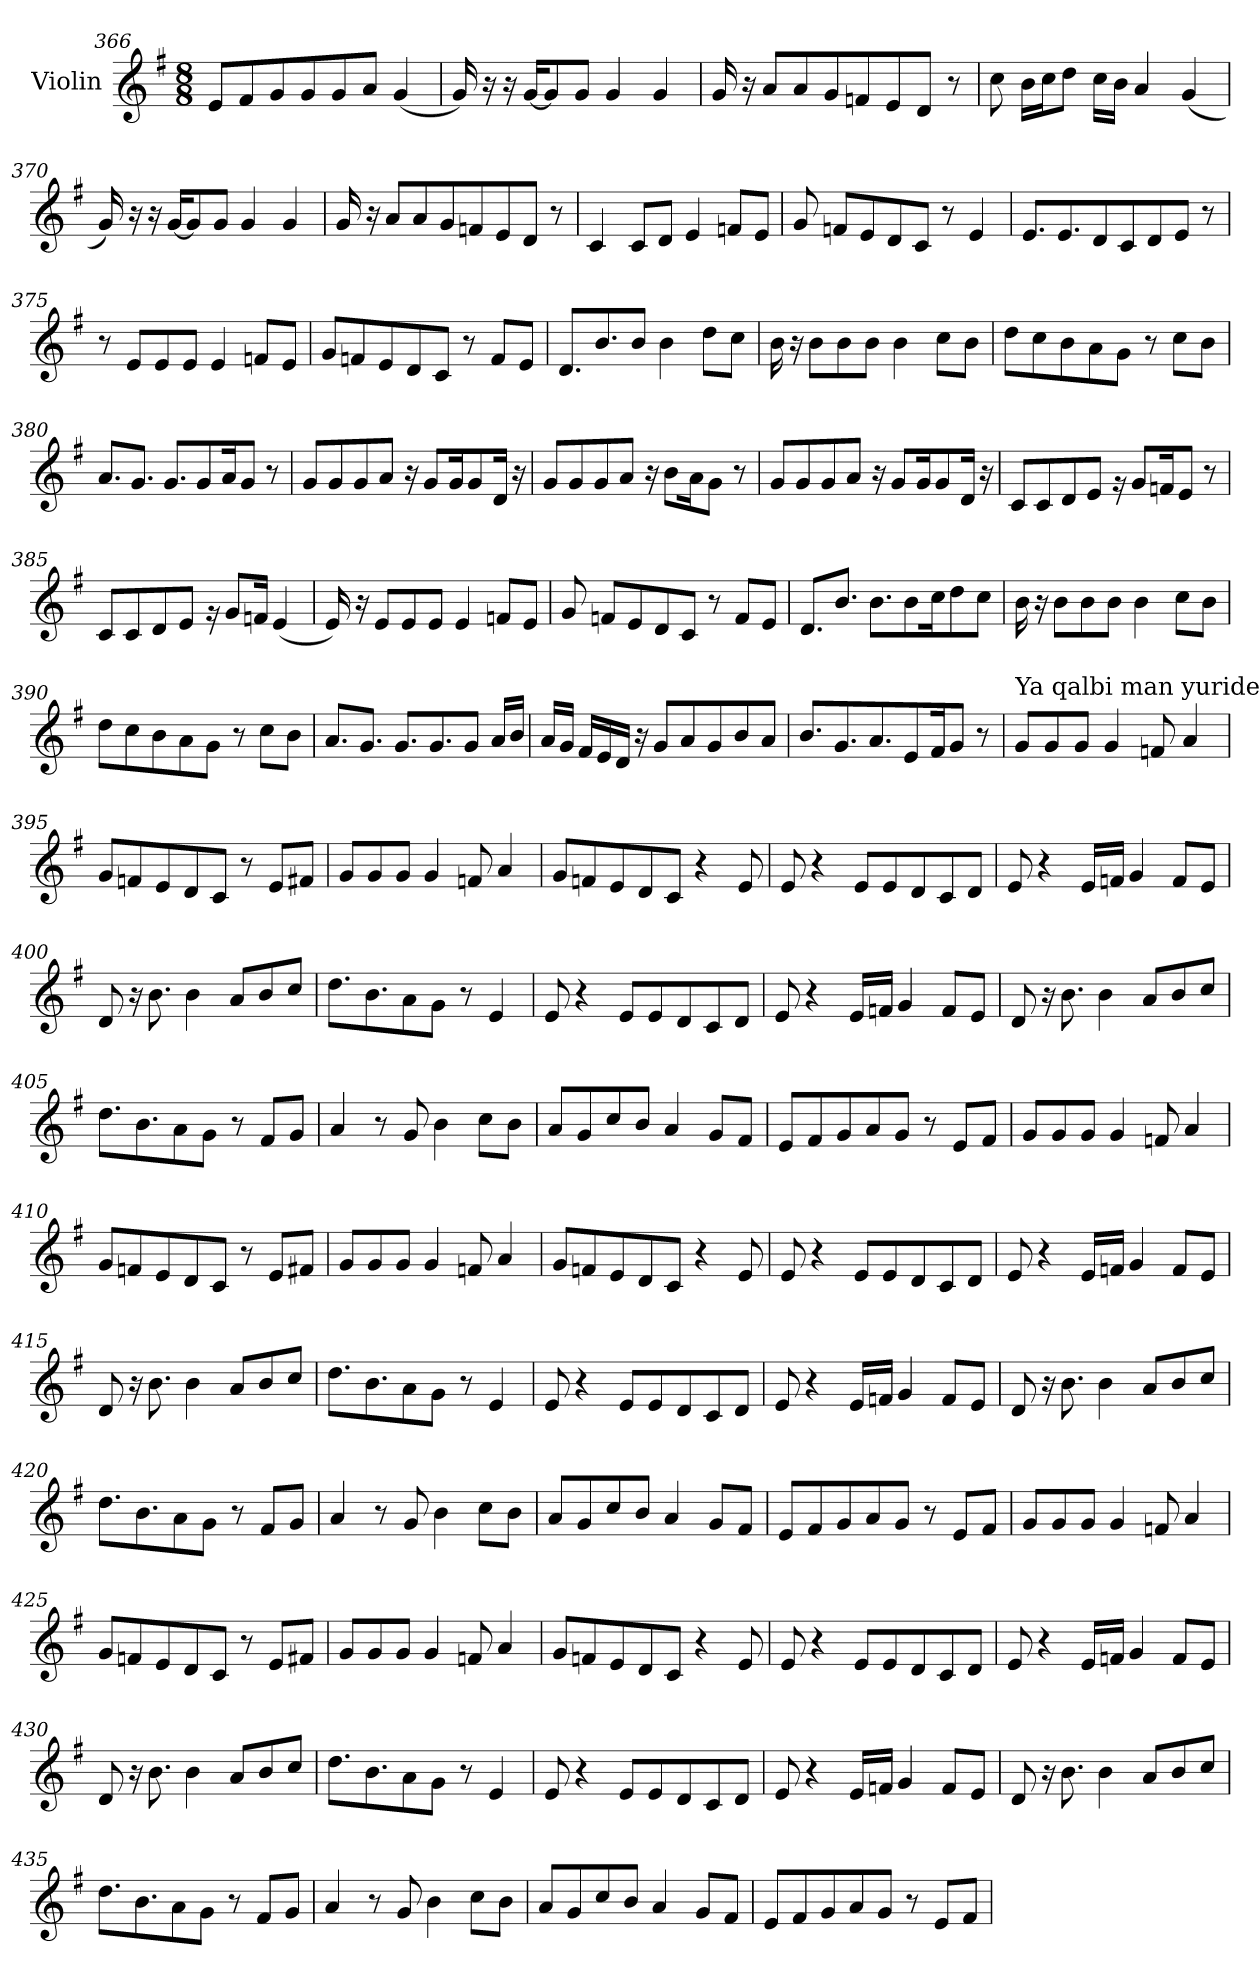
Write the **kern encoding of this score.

**kern
*part1
*staff1
*I"Violin
*clefG2
*k[f#]
*G:
*M8/8
=366
8ei/L
8f#i/
8gi/
8g/
8g/
8a/J
(<4g/
=367
16g/)
16r
16r
[16g/KL
8g/]
8g/J
4g/
4g/
!!LO:LB:g=z
=368
16g/
16r
8a/L
8a/
8g/
8fnj/
8ej/
8dj/J
8r
!!LO:LB:g=z
=369
8cc\
16b\LL
16cc\J
8dd\J
16cc\LL
16bZ\JJ
4aZ/
(<4gZ/
=370
16g/)
16r
16r
[16g/KL
8g/]
8g/J
4g/
4g/
=371
16g/
16r
8a/L
8a/
8g/
8fnj/
8ej/
8dj/J
8r
!!LO:LB:g=z
=372
4c/
8c/L
8d/J
4e/
8fn/L
8e/J
!!LO:PB:g=z
=373
8g/
8fnj/L
8ej/
8dj/
8cV/J
8r
4e/
=374
8.e/L
8.eV/
8dV/
8cV/
8d/
8e/J
8r
=375
8r
8e/L
8e/
8e/J
4e/
8fn/L
8e/J
=376
8g/L
8fnj/
8ej/
8dj/
8cV/J
8r
8f/L
8e/J
!!LO:LB:g=z
=377
8.d/L
8.b/
8b/J
4b\
8dd\L
8cc\J
=378
16b\
16r
8b\L
8b\
8b\J
4b\
8cc\L
8b\J
=379
8dd\L
8cc\
8bZ\
8aZ\
8gZ\J
8r
8cc\L
8b\J
=380
8.a/L
8.g/J
8.g/L
8g/
16a/K
8g/J
8r
!!LO:LB:g=z
=381
8g/L
8g/
8g/
8a/J
16r
8g/L
16g/K
8g/
16d/Jk
16r
=382
8g/L
8g/
8g/
8a/J
16r
8bZ\L
16aZ\K
8gZ\J
8r
=383
8g/L
8g/
8g/
8a/J
16r
8g/L
16g/K
8g/
16d/Jk
16r
!!LO:LB:g=z
=384
8c/L
8c/
8d/
8e/J
16rg
8g/L
16fn/K
8e/J
8r
=385
8c/L
8c/
8d/
8e/J
16rg
8g/L
16fn/Jk
(<4e/
=386
16e/)
16r
8e/L
8e/
8e/J
4e/
8fn/L
8e/J
!!LO:LB:g=z
=387
8g/
8fnj/L
8ej/
8dj/
8cV/J
8r
8f/L
8e/J
=388
8.d/L
8.b/J
8.b\L
8b\
16cc\K
8dd\
8cc\J
=389
16b\
16r
8b\L
8b\
8b\J
4b\
8cc\L
8b\J
=390
8dd\L
8cc\
8bZ\
8aZ\
8gZ\J
8r
8cc\L
8b\J
!!LO:LB:g=z
=391
8.a/L
8.g/J
8.g/L
8.g/
8g/J
16a/LL
16b/JJ
=392
16a/LL
16gN/JJ
16f#N/LL
16eN/
16dN/JJ
16r
8g/L
8a/
8g/
8b/
8a/J
=393
8.b/L
8.g/
8.a/
8ei/
16f#i/K
8gi/J
8r
=394
*MM100
!LO:TX:a:t=Ya qalbi man yuridek
8g/L
8g/
8g/J
4g/
8fn/
4a/
!!LO:LB:g=z
=395
8g/L
8fnj/
8ej/
8dj/
8cV/J
8r
8e/L
8f#X/J
=396
8g/L
8g/
8g/J
4g/
8fn/
4a/
=397
8g/L
8fnj/
8ej/
8dj/
8cV/J
4r
8e/
!!LO:LB:g=z
=398
8e/
4r
8e/L
8eV/
8dV/
8cV/
8d/J
!!LO:PB:g=z
=399
8e/
4r
16e/LL
16fn/JJ
4g/
8f/L
8e/J
=400
8d/
16r
8.b\
4b\
8a/L
8b/
8cc/J
=401
8.dd\L
8.bZ\
8aZ\
8gZ\J
8r
4e/
=402
8e/
4r
8e/L
8eV/
8dV/
8cV/
8d/J
!!LO:PB:g=z
=403
8e/
4r
16e/LL
16fn/JJ
4g/
8f/L
8e/J
=404
8d/
16r
8.b\
4b\
8a/L
8b/
8cc/J
=405
8.dd\L
8.bZ\
8aZ\
8gZ\J
8r
8f#/L
8g/J
=406
4a/
8r
8g/
4b\
8cc\L
8b\J
!!LO:LB:g=z
=407
8a/L
8g/
8cc/
8bZ/J
4aZ/
8gZ/L
8f#/J
=408
8ei/L
8f#i/
8gi/
8a/
8g/J
8r
8e/L
8f#/J
=409
8g/L
8g/
8g/J
4g/
8fn/
4a/
!!LO:LB:g=z
=410
8g/L
8fnj/
8ej/
8dj/
8cV/J
8r
8e/L
8f#X/J
!!LO:LB:g=z
=411
8g/L
8g/
8g/J
4g/
8fn/
4a/
=412
8g/L
8fnj/
8ej/
8dj/
8cV/J
4r
8e/
=413
8e/
4r
8e/L
8eV/
8dV/
8cV/
8d/J
=414
8e/
4r
16e/LL
16fn/JJ
4g/
8f/L
8e/J
!!LO:LB:g=z
=415
8d/
16r
8.b\
4b\
8a/L
8b/
8cc/J
=416
8.dd\L
8.bZ\
8aZ\
8gZ\J
8r
4e/
=417
8e/
4r
8e/L
8eV/
8dV/
8cV/
8d/J
=418
8e/
4r
16e/LL
16fn/JJ
4g/
8f/L
8e/J
!!LO:LB:g=z
=419
8d/
16r
8.b\
4b\
8a/L
8b/
8cc/J
=420
8.dd\L
8.bZ\
8aZ\
8gZ\J
8r
8f#/L
8g/J
=421
4a/
8r
8g/
4b\
8cc\L
8b\J
=422
8a/L
8g/
8cc/
8bZ/J
4aZ/
8gZ/L
8f#/J
!!LO:LB:g=z
=423
8ei/L
8f#i/
8gi/
8a/
8g/J
8r
8e/L
8f#/J
=424
8g/L
8g/
8g/J
4g/
8fn/
4a/
=425
8g/L
8fnj/
8ej/
8dj/
8cV/J
8r
8e/L
8f#X/J
!!LO:LB:g=z
=426
8g/L
8g/
8g/J
4g/
8fn/
4a/
!!LO:PB:g=z
=427
8g/L
8fnj/
8ej/
8dj/
8cV/J
4r
8e/
=428
8e/
4r
8e/L
8eV/
8dV/
8cV/
8d/J
=429
8e/
4r
16e/LL
16fn/JJ
4g/
8f/L
8e/J
=430
8d/
16r
8.b\
4b\
8a/L
8b/
8cc/J
!!LO:LB:g=z
=431
8.dd\L
8.bZ\
8aZ\
8gZ\J
8r
4e/
=432
8e/
4r
8e/L
8eV/
8dV/
8cV/
8d/J
=433
8e/
4r
16e/LL
16fn/JJ
4g/
8f/L
8e/J
=434
8d/
16r
8.b\
4b\
8a/L
8b/
8cc/J
!!LO:PB:g=z
=435
8.dd\L
8.bZ\
8aZ\
8gZ\J
8r
8f#/L
8g/J
=436
4a/
8r
8g/
4b\
8cc\L
8b\J
=437
8a/L
8g/
8cc/
8bZ/J
4aZ/
8gZ/L
8f#/J
=438
8ei/L
8f#i/
8gi/
8a/
8g/J
8r
8e/L
8f#/J
=
*-
